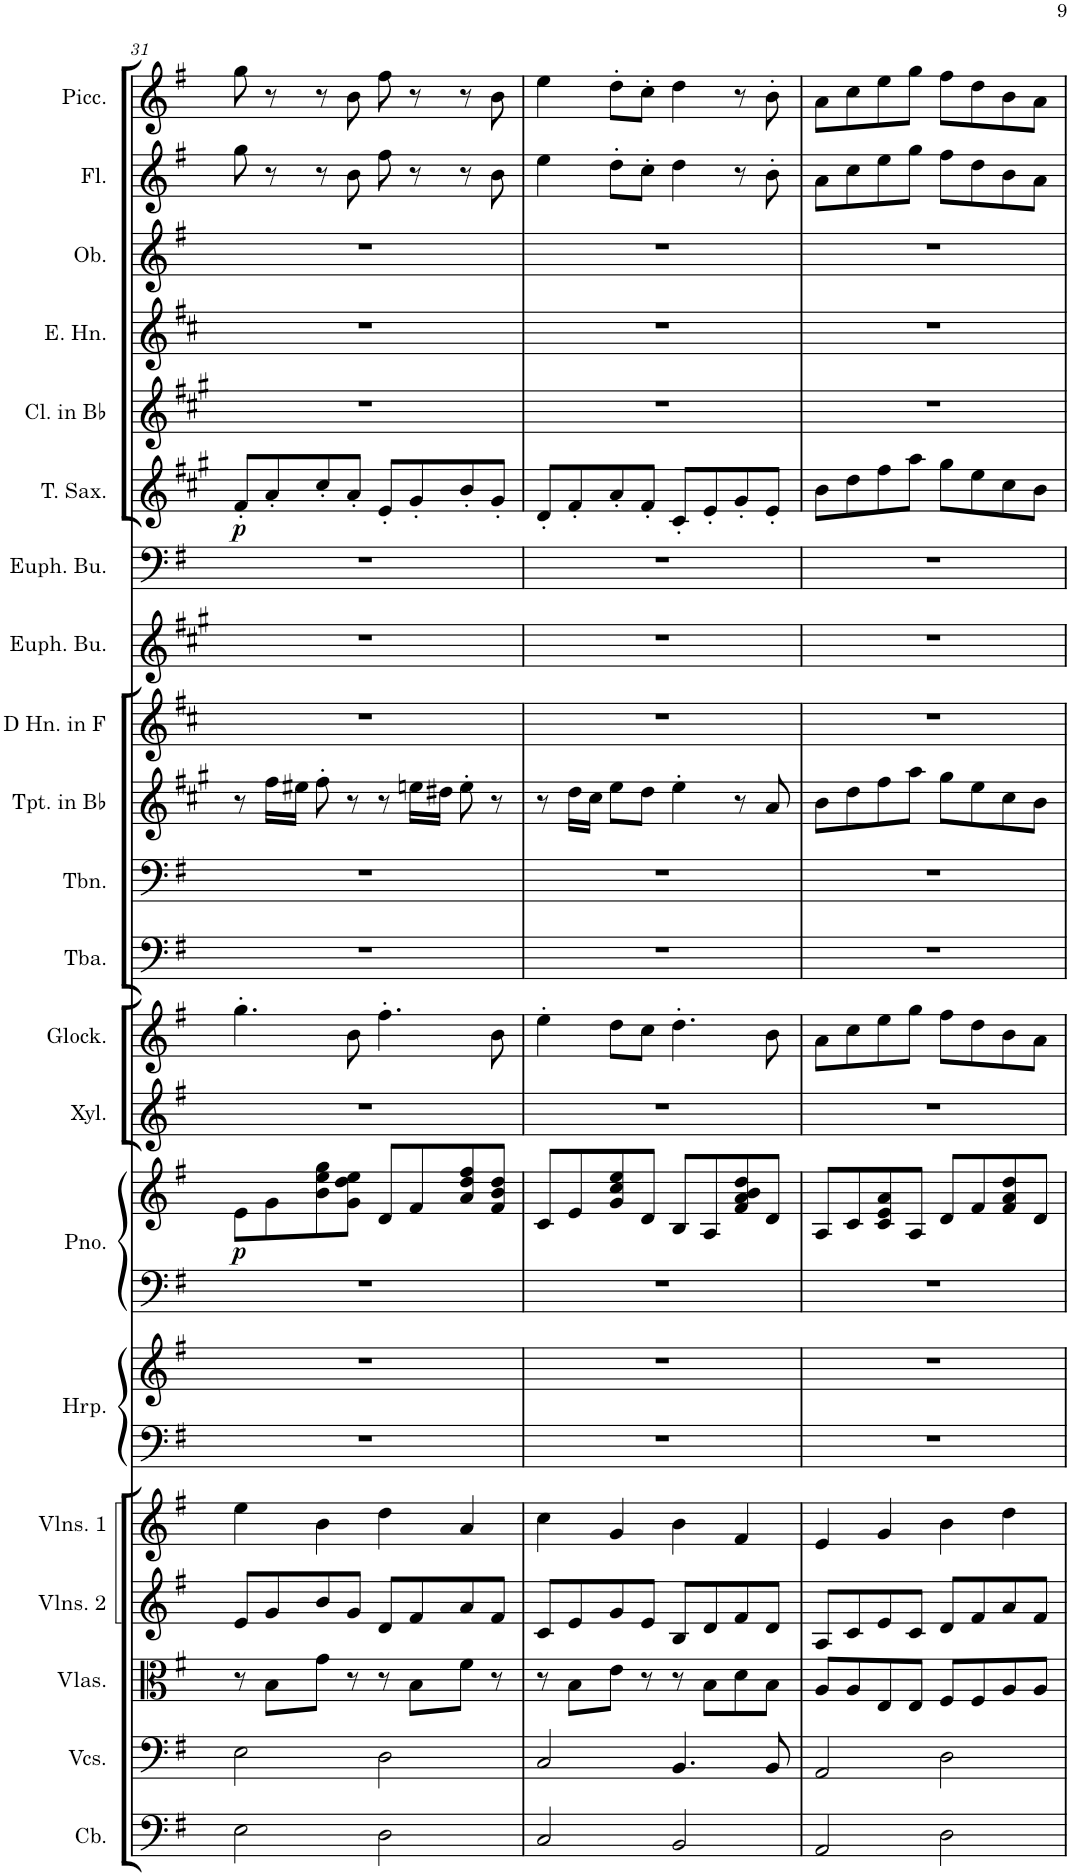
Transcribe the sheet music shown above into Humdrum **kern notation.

**kern	**kern	**kern	**kern	**kern	**kern	**kern	**kern	**kern	**dynam	**kern	**kern	**kern	**kern	**kern	**kern	**kern	**kern	**kern	**dynam	**kern	**kern	**kern	**kern	**kern
*part21	*part20	*part19	*part18	*part17	*part16	*part16	*part15	*part15	*part15	*part14	*part13	*part12	*part11	*part10	*part9	*part8	*part7	*part6	*part6	*part5	*part4	*part3	*part2	*part1
*staff23	*staff22	*staff21	*staff20	*staff19	*staff18	*staff17	*staff16	*staff15	*staff15/16	*staff14	*staff13	*staff12	*staff11	*staff10	*staff9	*staff8	*staff7	*staff6	*staff6	*staff5	*staff4	*staff3	*staff2	*staff1
*I"Contrabass	*I"Violoncellos	*I"Violas	*I"Violins 2	*I"Violins 1	*I"Harp	*	*I"Grand Piano	*	*	*I"Xylophone	*I"Glockenspiel	*I"Tuba	*I"Trombone	*I"Trumpet in Bb	*I"Horn in F	*I"Euphonium	*I"Euphonium	*I"Tenor Saxophone	*	*I"Clarinet in Bb	*I"English Horn	*I"Oboe	*I"Flute	*I"Piccolo
*I'Cb.	*I'Vcs.	*I'Vlas.	*I'Vlns. 2	*I'Vlns. 1	*I'Hrp.	*	*I'Pno.	*	*	*I'Xyl.	*I'Glock.	*I'Tba.	*I'Tbn.	*I'Tpt. in Bb	*	*	*	*I'T. Sax.	*	*I'Cl. in Bb	*I'E. Hn.	*I'Ob.	*I'Fl.	*I'Picc.
!!LO:PB:g=z
*clefF4	*clefF4	*clefC3	*clefG2	*clefG2	*clefF4	*clefG2	*clefF4	*clefG2	*	*clefG2	*clefG2	*clefF4	*clefF4	*clefG2	*clefG2	*clefG2	*clefF4	*clefG2	*	*clefG2	*clefG2	*clefG2	*clefG2	*clefG2
*Trd7c12	*	*	*	*	*	*	*	*	*	*Trd-7c-12	*Trd-14c-24	*	*	*Trd1c2	*Trd4c7	*Trd8c14	*	*Trd8c14	*	*Trd1c2	*Trd4c7	*	*	*Trd-7c-12
*k[f#]	*k[f#]	*k[f#]	*k[f#]	*k[f#]	*k[f#]	*k[f#]	*k[f#]	*k[f#]	*	*k[f#]	*k[f#]	*k[f#]	*k[f#]	*k[f#c#g#]	*k[f#c#]	*k[f#c#g#]	*k[f#]	*k[f#c#g#]	*	*k[f#c#g#]	*k[f#c#]	*k[f#]	*k[f#]	*k[f#]
*M4/4	*M4/4	*M4/4	*M4/4	*M4/4	*M4/4	*M4/4	*M4/4	*M4/4	*	*M4/4	*M4/4	*M4/4	*M4/4	*M4/4	*M4/4	*M4/4	*M4/4	*M4/4	*	*M4/4	*M4/4	*M4/4	*M4/4	*M4/4
=31	=31	=31	=31	=31	=31	=31	=31	=31	=31	=31	=31	=31	=31	=31	=31	=31	=31	=31	=31	=31	=31	=31	=31	=31
!	!	!	!	!	!	!	!	!	!LO:DY:b	!	!	!	!	!	!	!	!	!	!LO:DY:b	!	!	!	!	!
2E\	2E\	8r	8e/L	4ee\	1r	1r	1r	8e\L	p	1r	4.gg'\	1r	1r	8r	1r	1r	1r	8f#'/L	p	1r	1r	1r	8gg\	8gg\
.	.	8B\L	8g/	.	.	.	.	8g\	.	.	.	.	.	16ff#\LL	.	.	.	8a'/	.	.	.	.	8r	8r
.	.	.	.	.	.	.	.	.	.	.	.	.	.	16ee#X\JJ	.	.	.	.	.	.	.	.	.	.
.	.	8g\J	8b/	4b\	.	.	.	8b\ 8ee\ 8gg\	.	.	.	.	.	8ff#'\	.	.	.	8cc#'/	.	.	.	.	8r	8r
.	.	8r	8g/J	.	.	.	.	8g\ 8dd\ 8ee\J	.	.	8b\	.	.	8r	.	.	.	8a'/J	.	.	.	.	8b\	8b\
2D\	2D\	8r	8d/L	4dd\	.	.	.	8d/L	.	.	4.ff#'\	.	.	8r	.	.	.	8e'/L	.	.	.	.	8ff#\	8ff#\
.	.	8B\L	8f#/	.	.	.	.	8f#/	.	.	.	.	.	16een\LL	.	.	.	8g#'/	.	.	.	.	8r	8r
.	.	.	.	.	.	.	.	.	.	.	.	.	.	16dd#X\JJ	.	.	.	.	.	.	.	.	.	.
.	.	8f#\J	8a/	4a/	.	.	.	8a/ 8dd/ 8ff#/	.	.	.	.	.	8ee'\	.	.	.	8b'/	.	.	.	.	8r	8r
.	.	8r	8f#/J	.	.	.	.	8f#/ 8b/ 8dd/J	.	.	8b\	.	.	8r	.	.	.	8g#'/J	.	.	.	.	8b\	8b\
=32	=32	=32	=32	=32	=32	=32	=32	=32	=32	=32	=32	=32	=32	=32	=32	=32	=32	=32	=32	=32	=32	=32	=32	=32
2C/	2C/	8r	8c/L	4cc\	1r	1r	1r	8c/L	.	1r	4ee'\	1r	1r	8r	1r	1r	1r	8d'/L	.	1r	1r	1r	4ee\	4ee\
.	.	8B\L	8e/	.	.	.	.	8e/	.	.	.	.	.	16dd\LL	.	.	.	8f#'/	.	.	.	.	.	.
.	.	.	.	.	.	.	.	.	.	.	.	.	.	16cc#\JJ	.	.	.	.	.	.	.	.	.	.
.	.	8e\J	8g/	4g/	.	.	.	8g/ 8cc/ 8ee/	.	.	8dd\L	.	.	8ee\L	.	.	.	8a'/	.	.	.	.	8dd'\L	8dd'\L
.	.	8r	8e/J	.	.	.	.	8d/J	.	.	8cc\J	.	.	8dd\J	.	.	.	8f#'/J	.	.	.	.	8cc'\J	8cc'\J
2BB/	4.BB/	8r	8B/L	4b\	.	.	.	8B/L	.	.	4.dd'\	.	.	4ee'\	.	.	.	8c#'/L	.	.	.	.	4dd\	4dd\
.	.	8B\L	8d/	.	.	.	.	8A/	.	.	.	.	.	.	.	.	.	8e'/	.	.	.	.	.	.
.	.	8d\	8f#/	4f#/	.	.	.	8f#/ 8a/ 8b/ 8dd/	.	.	.	.	.	8r	.	.	.	8g#'/	.	.	.	.	8r	8r
.	8BB/	8B\J	8d/J	.	.	.	.	8d/J	.	.	8b\	.	.	8a/	.	.	.	8e'/J	.	.	.	.	8b'\	8b'\
=33	=33	=33	=33	=33	=33	=33	=33	=33	=33	=33	=33	=33	=33	=33	=33	=33	=33	=33	=33	=33	=33	=33	=33	=33
2AA/	2AA/	8A/L	8A/L	4e/	1r	1r	1r	8A/L	.	1r	8a\L	1r	1r	8b\L	1r	1r	1r	8b\L	.	1r	1r	1r	8a\L	8a\L
.	.	8A/	8c/	.	.	.	.	8c/	.	.	8cc\	.	.	8dd\	.	.	.	8dd\	.	.	.	.	8cc\	8cc\
.	.	8E/	8e/	4g/	.	.	.	8c/ 8e/ 8a/	.	.	8ee\	.	.	8ff#\	.	.	.	8ff#\	.	.	.	.	8ee\	8ee\
.	.	8E/J	8c/J	.	.	.	.	8A/J	.	.	8gg\J	.	.	8aa\J	.	.	.	8aa\J	.	.	.	.	8gg\J	8gg\J
2D\	2D\	8F#/L	8d/L	4b\	.	.	.	8d/L	.	.	8ff#\L	.	.	8gg#\L	.	.	.	8gg#\L	.	.	.	.	8ff#\L	8ff#\L
.	.	8F#/	8f#/	.	.	.	.	8f#/	.	.	8dd\	.	.	8ee\	.	.	.	8ee\	.	.	.	.	8dd\	8dd\
.	.	8A/	8a/	4dd\	.	.	.	8f#/ 8a/ 8dd/	.	.	8b\	.	.	8cc#\	.	.	.	8cc#\	.	.	.	.	8b\	8b\
.	.	8A/J	8f#/J	.	.	.	.	8d/J	.	.	8a\J	.	.	8b\J	.	.	.	8b\J	.	.	.	.	8a\J	8a\J
=	=	=	=	=	=	=	=	=	=	=	=	=	=	=	=	=	=	=	=	=	=	=	=	=
*-	*-	*-	*-	*-	*-	*-	*-	*-	*-	*-	*-	*-	*-	*-	*-	*-	*-	*-	*-	*-	*-	*-	*-	*-
